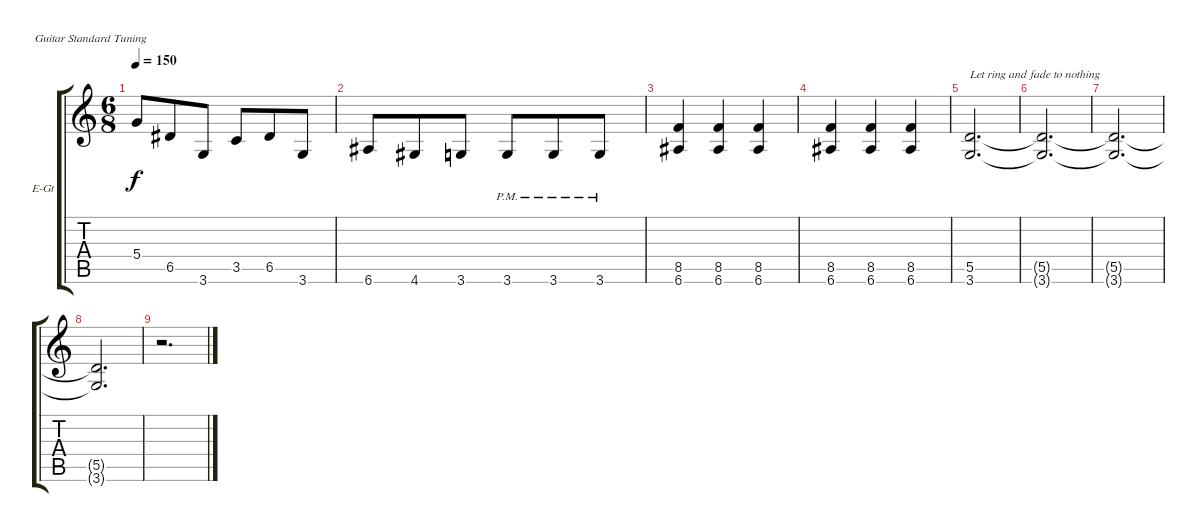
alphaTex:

\defaultSystemsLayout 4
\bracketExtendMode groupsimilarinstruments
\firstSystemTrackNameOrientation horizontal
\otherSystemsTrackNameOrientation horizontal
\track ("Electric Guitar" "E-Gt") {instrument overdrivenguitar}
\staff {score tabs}
\tuning (E4 B3 G3 D3 A2 E2)
\ts (6 8)
\tempo 150
\clef g2
\ks c
5.4.8{dy f} 6.5.8 3.6.8 3.5.8 6.5.8 3.6.8 |
6.6.8 4.6.8 3.6.8 3.6{pm}.8 3.6{pm}.8 3.6{pm}.8 |
(6.6 8.5).4 (6.6 8.5).4 (6.6 8.5).4 |
(6.6 8.5).4 (6.6 8.5).4 (6.6 8.5).4 |
(3.6 5.5).2{d txt "Let ring and fade to nothing"} |
(3.6{t} 5.5{t}).2{d} |
(3.6{t} 5.5{t}).2{d} |
(3.6{t} 5.5{t}).2{d} |
r.2{d}
